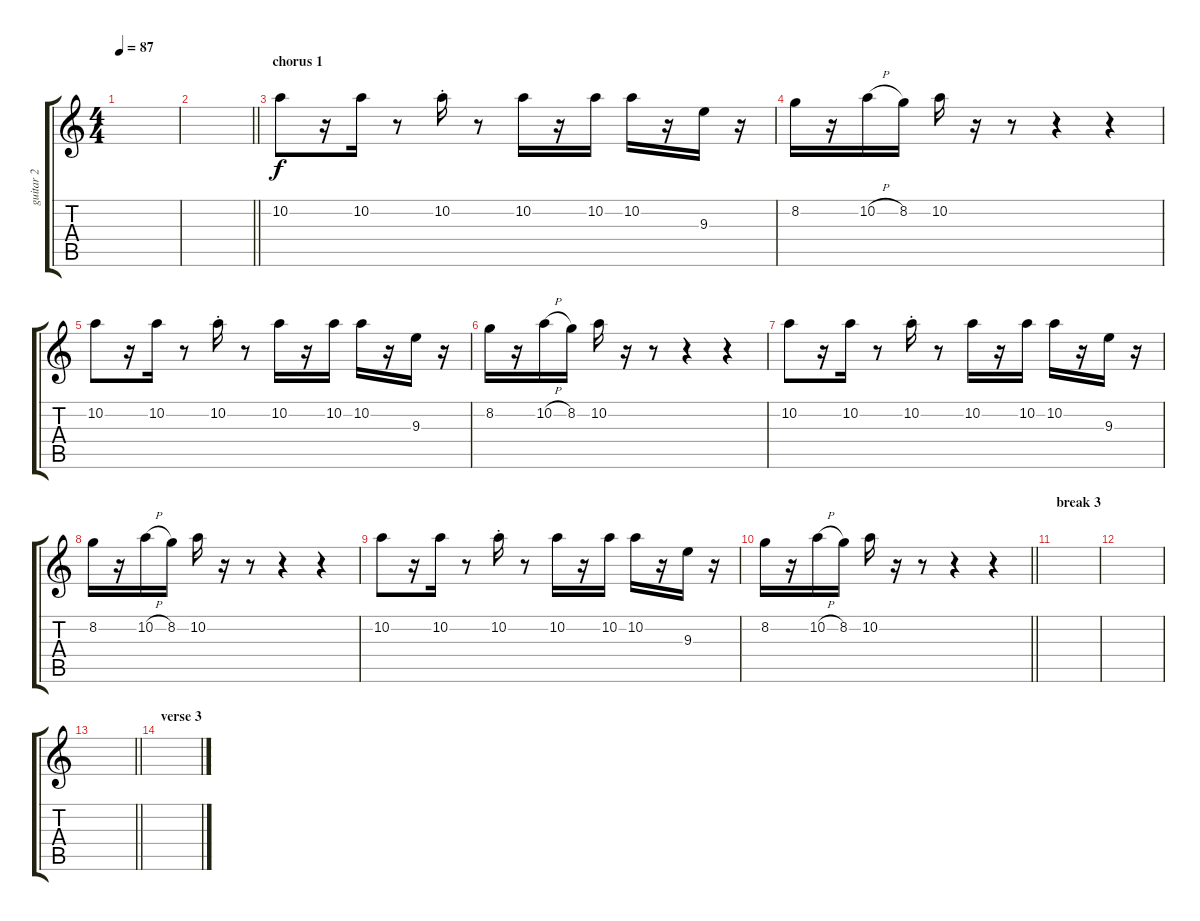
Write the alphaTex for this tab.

\track ("guitar 2" "guitar 2") {instrument electricguitarjazz}
\staff {score tabs}
\tuning (E4 B3 G3 D3 A2 E2) {hide}
\ts (4 4)
\tempo 87
\clef g2
\ks c
|
\barLineRight lightlight
|
\section ("" "chorus 1")
10.2.8 r.16 10.2.16 r.8 10.2{st}.16 r.8 10.2.16 r.16 10.2.16 10.2.16 r.16 9.3.16 r.16 |
8.2.16 r.16 10.2{h}.16 8.2.16 10.2.16 r.16 r.8 r.4 r.4 |
10.2.8 r.16 10.2.16 r.8 10.2{st}.16 r.8 10.2.16 r.16 10.2.16 10.2.16 r.16 9.3.16 r.16 |
8.2.16 r.16 10.2{h}.16 8.2.16 10.2.16 r.16 r.8 r.4 r.4 |
10.2.8 r.16 10.2.16 r.8 10.2{st}.16 r.8 10.2.16 r.16 10.2.16 10.2.16 r.16 9.3.16 r.16 |
8.2.16 r.16 10.2{h}.16 8.2.16 10.2.16 r.16 r.8 r.4 r.4 |
10.2.8 r.16 10.2.16 r.8 10.2{st}.16 r.8 10.2.16 r.16 10.2.16 10.2.16 r.16 9.3.16 r.16 |
\barLineRight lightlight
8.2.16 r.16 10.2{h}.16 8.2.16 10.2.16 r.16 r.8 r.4 r.4 |
\section ("" "break 3")
|
|
\barLineRight lightlight
|
\section ("" "verse 3")
